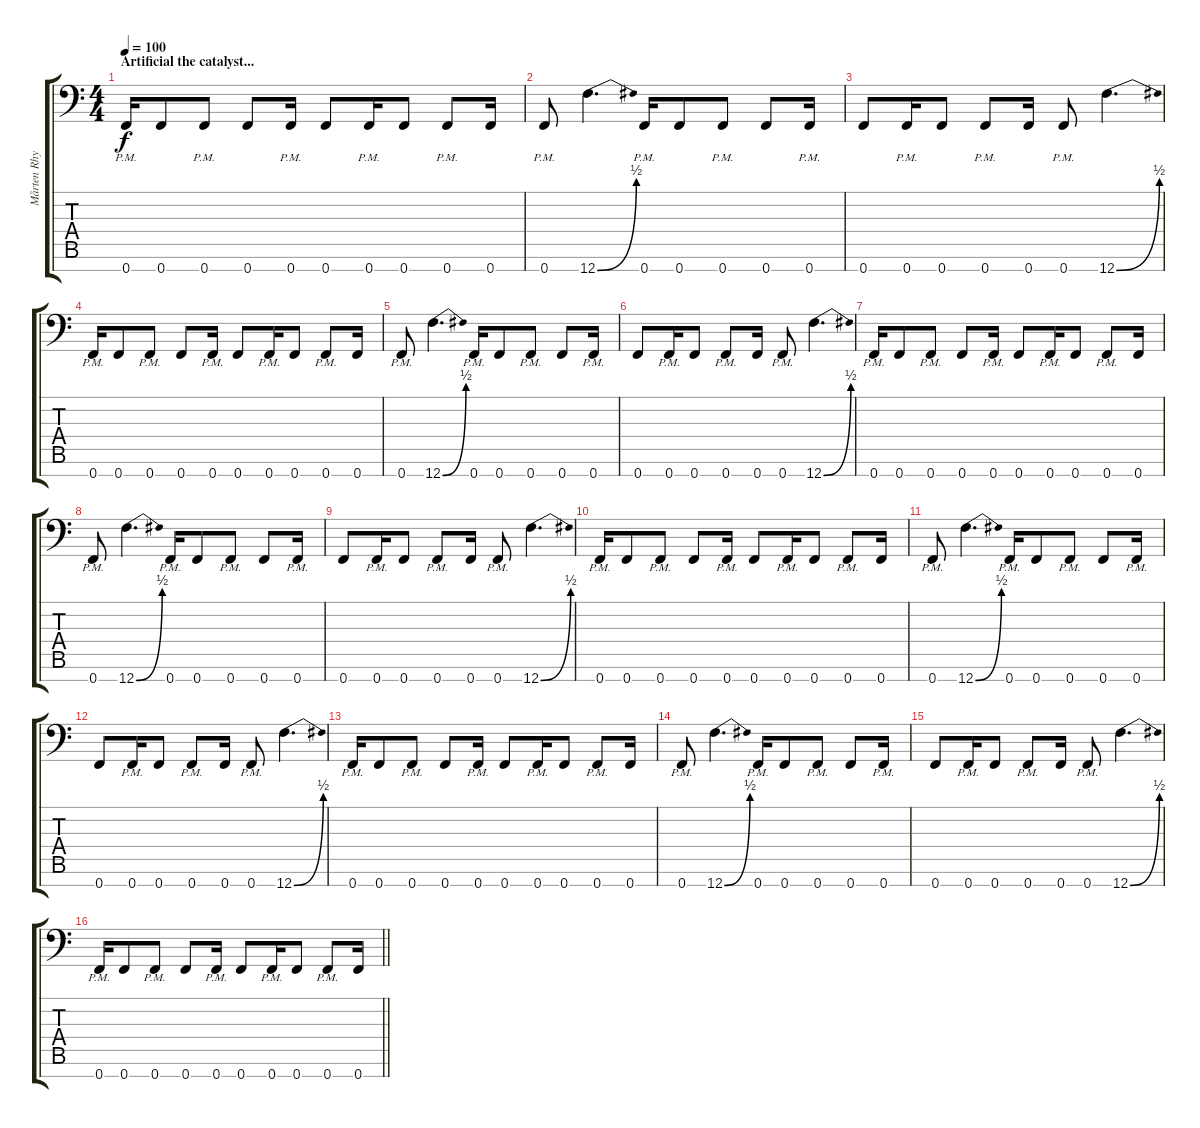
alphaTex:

\track ("Mårten Rhythm" "Mårten Rhy") {instrument distortionguitar}
\staff {score tabs}
\tuning (Bb3 Gb3 Db3 Ab2 Eb2 Bb1 F1) {hide}
\ts (4 4)
\section ("" "Artificial the catalyst...")
\tempo 100
\clef f4
\ks c
0.7{pm}.16{dy f} 0.7.8 0.7{pm}.8 0.7.8 0.7{pm}.16 0.7.8 0.7{pm}.16 0.7.8 0.7{pm}.8 0.7.16 |
0.7{pm}.8 12.7{be (bend 0 0 60 2)}.4{d} 0.7{pm}.16 0.7.8 0.7{pm}.8 0.7.8 0.7{pm}.16 |
0.7.8 0.7{pm}.16 0.7.8 0.7{pm}.8 0.7.16 0.7{pm}.8 12.7{be (bend 0 0 60 2)}.4{d} |
0.7{pm}.16 0.7.8 0.7{pm}.8 0.7.8 0.7{pm}.16 0.7.8 0.7{pm}.16 0.7.8 0.7{pm}.8 0.7.16 |
0.7{pm}.8 12.7{be (bend 0 0 60 2)}.4{d} 0.7{pm}.16 0.7.8 0.7{pm}.8 0.7.8 0.7{pm}.16 |
0.7.8 0.7{pm}.16 0.7.8 0.7{pm}.8 0.7.16 0.7{pm}.8 12.7{be (bend 0 0 60 2)}.4{d} |
0.7{pm}.16 0.7.8 0.7{pm}.8 0.7.8 0.7{pm}.16 0.7.8 0.7{pm}.16 0.7.8 0.7{pm}.8 0.7.16 |
0.7{pm}.8 12.7{be (bend 0 0 60 2)}.4{d} 0.7{pm}.16 0.7.8 0.7{pm}.8 0.7.8 0.7{pm}.16 |
0.7.8 0.7{pm}.16 0.7.8 0.7{pm}.8 0.7.16 0.7{pm}.8 12.7{be (bend 0 0 60 2)}.4{d} |
0.7{pm}.16 0.7.8 0.7{pm}.8 0.7.8 0.7{pm}.16 0.7.8 0.7{pm}.16 0.7.8 0.7{pm}.8 0.7.16 |
0.7{pm}.8 12.7{be (bend 0 0 60 2)}.4{d} 0.7{pm}.16 0.7.8 0.7{pm}.8 0.7.8 0.7{pm}.16 |
0.7.8 0.7{pm}.16 0.7.8 0.7{pm}.8 0.7.16 0.7{pm}.8 12.7{be (bend 0 0 60 2)}.4{d} |
0.7{pm}.16 0.7.8 0.7{pm}.8 0.7.8 0.7{pm}.16 0.7.8 0.7{pm}.16 0.7.8 0.7{pm}.8 0.7.16 |
0.7{pm}.8 12.7{be (bend 0 0 60 2)}.4{d} 0.7{pm}.16 0.7.8 0.7{pm}.8 0.7.8 0.7{pm}.16 |
0.7.8 0.7{pm}.16 0.7.8 0.7{pm}.8 0.7.16 0.7{pm}.8 12.7{be (bend 0 0 60 2)}.4{d} |
\barLineRight lightlight
0.7{pm}.16 0.7.8 0.7{pm}.8 0.7.8 0.7{pm}.16 0.7.8 0.7{pm}.16 0.7.8 0.7{pm}.8 0.7.16
